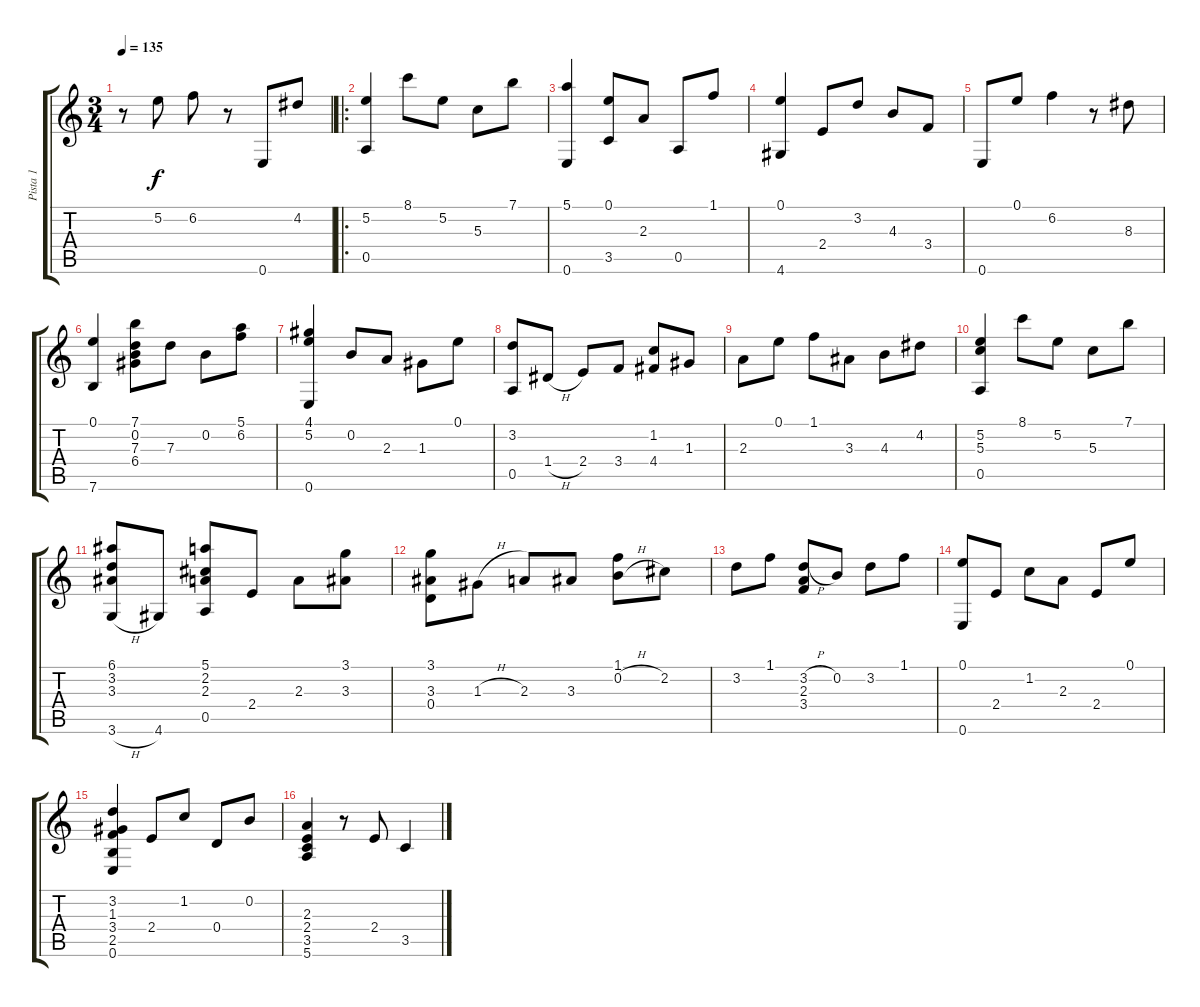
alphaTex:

\track ("Pista 1" "Pista 1") {instrument acousticguitarnylon}
\staff {score tabs}
\tuning (E4 B3 G3 D3 A2 E2) {hide}
\ts (3 4)
\tempo 135
\clef g2
\ks c
r.8{dy f instrument acousticguitarnylon} 5.2.8 6.2.8 r.8 0.6.8 4.2.8 |
\ro
(5.2 0.5).4 8.1.8 5.2.8 5.3.8 7.1.8 |
(5.1 0.6).4 (0.1 3.5).8 2.3.8 0.5.8 1.1.8 |
(0.1 4.6).4 2.4.8 3.2.8 4.3.8 3.4.8 |
0.6.8 0.1.8 6.2.4 r.8 8.3.8 |
(0.1 7.6).4 (7.1 0.2 7.3 6.4).8 7.3.8 0.2.8 (5.1 6.2).8 |
(4.1 5.2 0.6).4 0.2.8 2.3.8 1.3.8 0.1.8 |
(3.2 0.5).8 1.4{h}.8 2.4.8 3.4.8 (1.2 4.4).8 1.3.8 |
2.3.8 0.1.8 1.1.8 3.3.8 4.3.8 4.2.8 |
(5.2 5.3 0.5).4 8.1.8 5.2.8 5.3.8 7.1.8 |
(6.1 3.2 3.3 3.6{h}).8 4.6.8 (5.1 2.2 2.3 0.5).8 2.4.8 2.3.8 (3.1 3.3).8 |
(3.1 3.3 0.4).8 1.3{h}.8 2.3.8 3.3.8 (1.1 0.2{h}).8 2.2.8 |
3.2.8 1.1.8 (3.2{h} 2.3 3.4).8 0.2.8 3.2.8 1.1.8 |
(0.1 0.6).8 2.4.8 1.2.8 2.3.8 2.4.8 0.1.8 |
(3.2 1.3 3.4 2.5 0.6).4 2.4.8 1.2.8 0.4.8 0.2.8 |
(2.3 2.4 3.5 5.6).4 r.8 2.4.8 3.5.4
